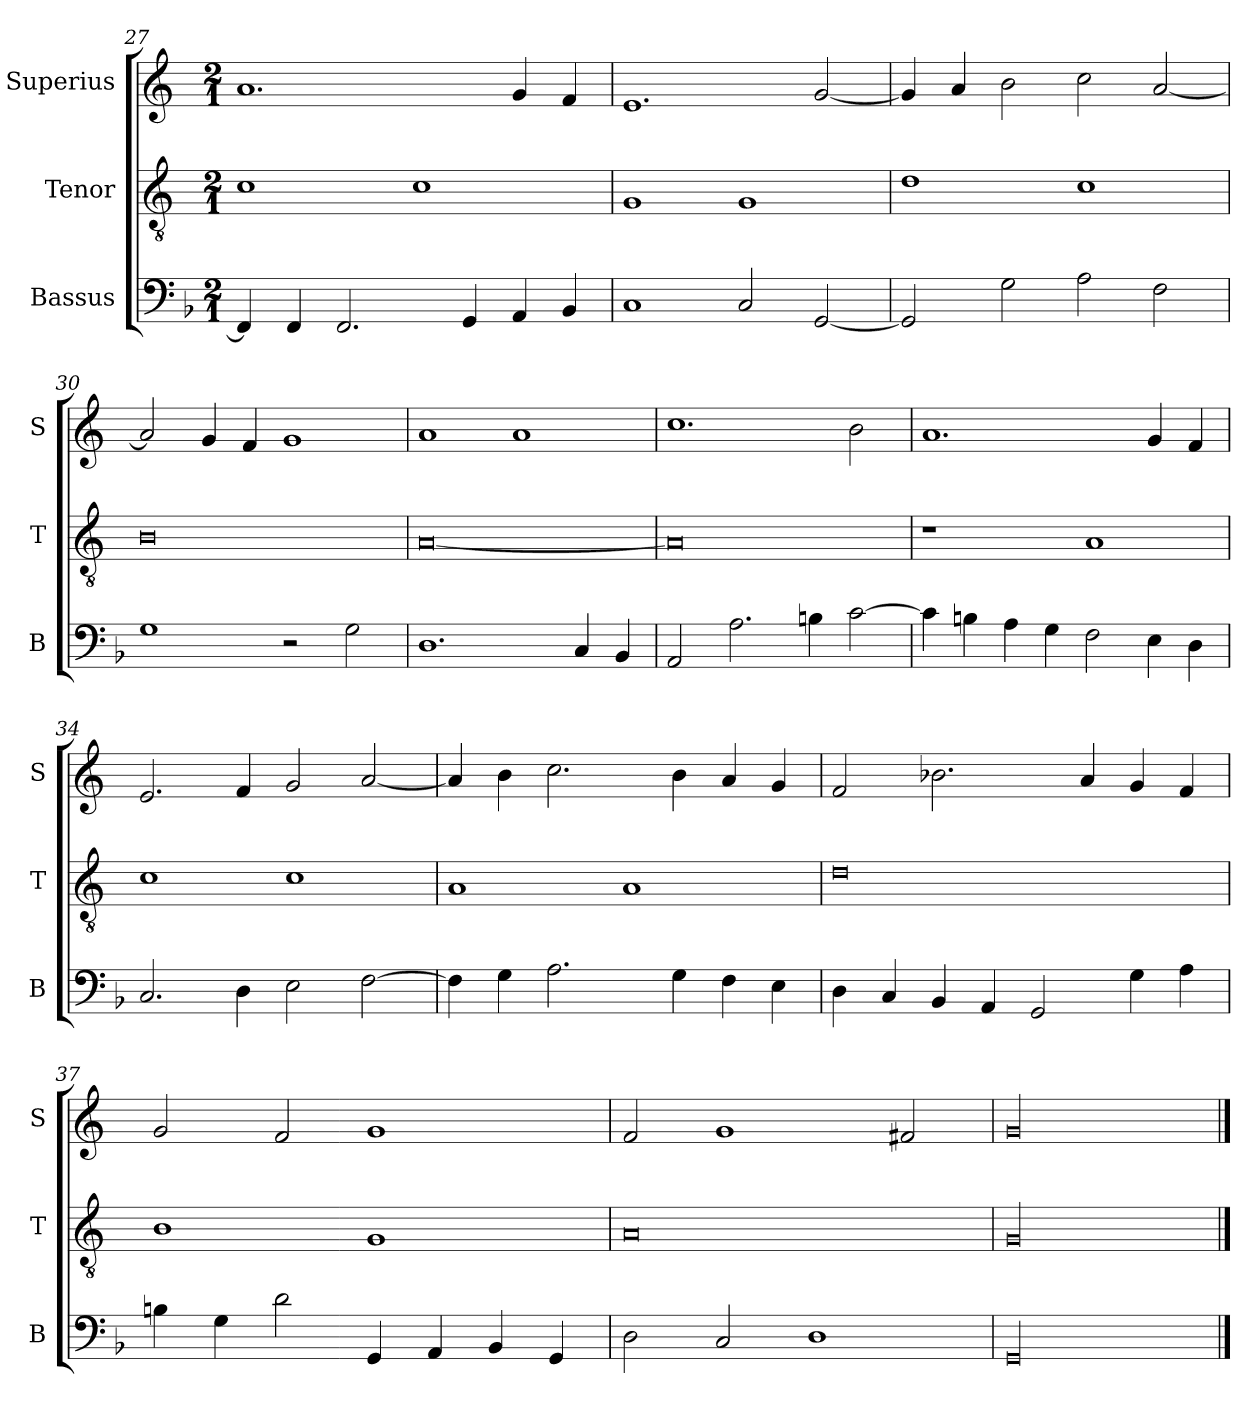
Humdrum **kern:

**kern	**kern	**kern
*part3	*part2	*part1
*staff3	*staff2	*staff1
*I"Bassus	*I"Tenor	*I"Superius
*I'B	*I'T	*I'S
*clefF4	*clefGv2	*clefG2
*k[b-]	*k[]	*k[]
*M2/1	*M2/1	*M2/1
=27	=27	=27
4FF/]	1c	1.a
4FF/	.	.
2.FF/	.	.
.	1c	.
4GG/	.	.
4AA/	.	4g/
4BB-/	.	4f/
=28	=28	=28
1C	1G	1.e
2C/	1G	.
[2GG/	.	[2g/
=29	=29	=29
2GG/]	1d	4g/]
.	.	4a/
2G\	.	2b\
2A\	1c	2cc\
2F\	.	[2a/
=30	=30	=30
1G	0B	2a/]
.	.	4g/
.	.	4f/
2r	.	1g
2G\	.	.
=31	=31	=31
1.D	[0A	1a
.	.	1a
4C/	.	.
4BB-/	.	.
=32	=32	=32
2AA/	0A]	1.cc
2.A\	.	.
4Bn\	.	.
[2c\	.	2b\
=33	=33	=33
4c\]	1r	1.a
4Bn\	.	.
4A\	.	.
4G\	.	.
2F\	1A	.
4E\	.	4g/
4D\	.	4f/
=34	=34	=34
2.C/	1c	2.e/
4D\	.	4f/
2E\	1c	2g/
[2F\	.	[2a/
=35	=35	=35
4F\]	1A	4a/]
4G\	.	4b\
2.A\	.	2.cc\
.	1A	.
4G\	.	4b\
4F\	.	4a/
4E\	.	4g/
=36	=36	=36
4D\	0d	2f/
4C/	.	.
4BB-/	.	2.b-X\
4AA/	.	.
2GG/	.	.
.	.	4a/
4G\	.	4g/
4A\	.	4f/
=37	=37	=37
4Bn\	1B	2g/
4G\	.	.
2d\	.	2f/
4GG/	1G	1g
4AA/	.	.
4BB-/	.	.
4GG/	.	.
=38	=38	=38
2D\	0A	2f/
2C/	.	1g
1D	.	.
.	.	2f#X/
=39	=39	=39
!LO:N:vis=00	!LO:N:vis=00	!LO:N:vis=00
0GG	0G	0g
==	==	==
*-	*-	*-
